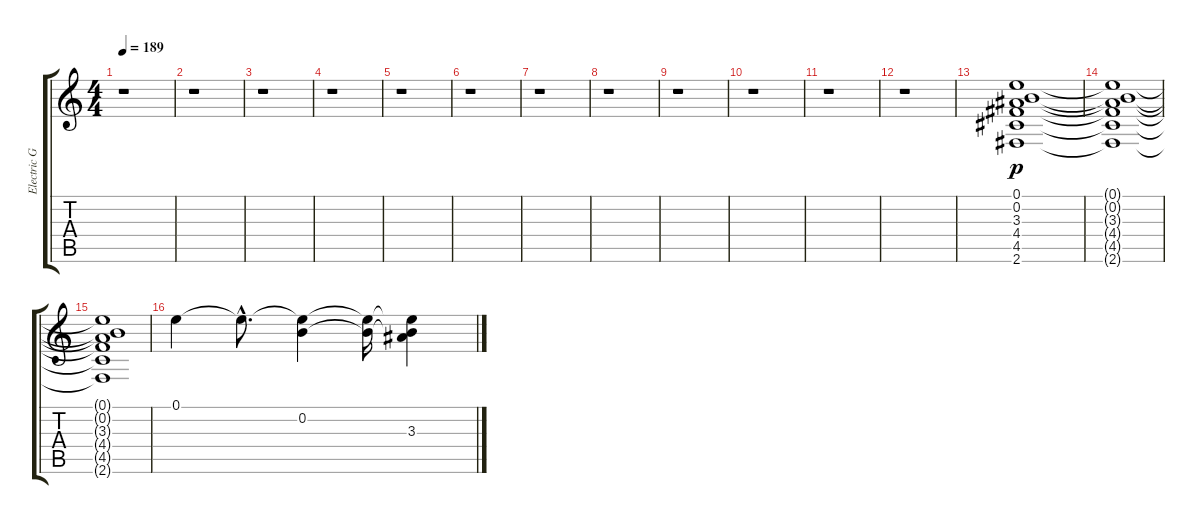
\track ("Electric Guitar Right" "Electric G") {instrument distortionguitar}
\staff {score tabs}
\tuning (E4 B3 G3 D3 A2 E2) {hide}
\ts (4 4)
\tempo 189
\clef g2
\ks c
r.1{dy mf} |
r.1 |
r.1 |
r.1 |
r.1 |
r.1 |
r.1 |
r.1 |
r.1 |
r.1 |
r.1 |
r.1 |
(0.1 0.2 3.3 4.4 4.5 2.6).1{dy p volume 5} |
(0.1{t} 0.2{t} 3.3{t} 4.4{t} 4.5{t} 2.6{t}).1 |
(0.1{t} 0.2{t} 3.3{t} 4.4{t} 4.5{t} 2.6{t}).1 |
0.1.4 0.1{hac t}.8{d} (0.1{t} 0.2).4 (0.1{t} 0.2{t}).16 (0.1{t} 0.2{t} 3.3).4
